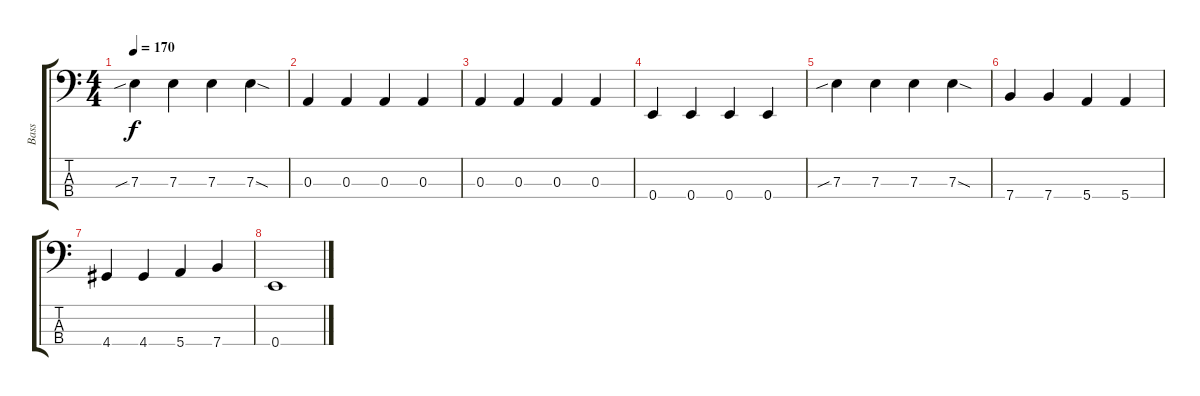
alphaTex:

\track ("Bass" "Bass") {instrument acousticbass}
\staff {score tabs}
\tuning (G2 D2 A1 E1) {hide}
\ts (4 4)
\tempo 170
\clef f4
\ks c
7.3{sib}.4{dy f} 7.3.4 7.3.4 7.3{sod}.4 |
0.3.4 0.3.4 0.3.4 0.3.4 |
0.3.4 0.3.4 0.3.4 0.3.4 |
0.4.4 0.4.4 0.4.4 0.4.4 |
7.3{sib}.4 7.3.4 7.3.4 7.3{sod}.4 |
7.4.4 7.4.4 5.4.4 5.4.4 |
4.4.4 4.4.4 5.4.4 7.4.4 |
0.4.1
